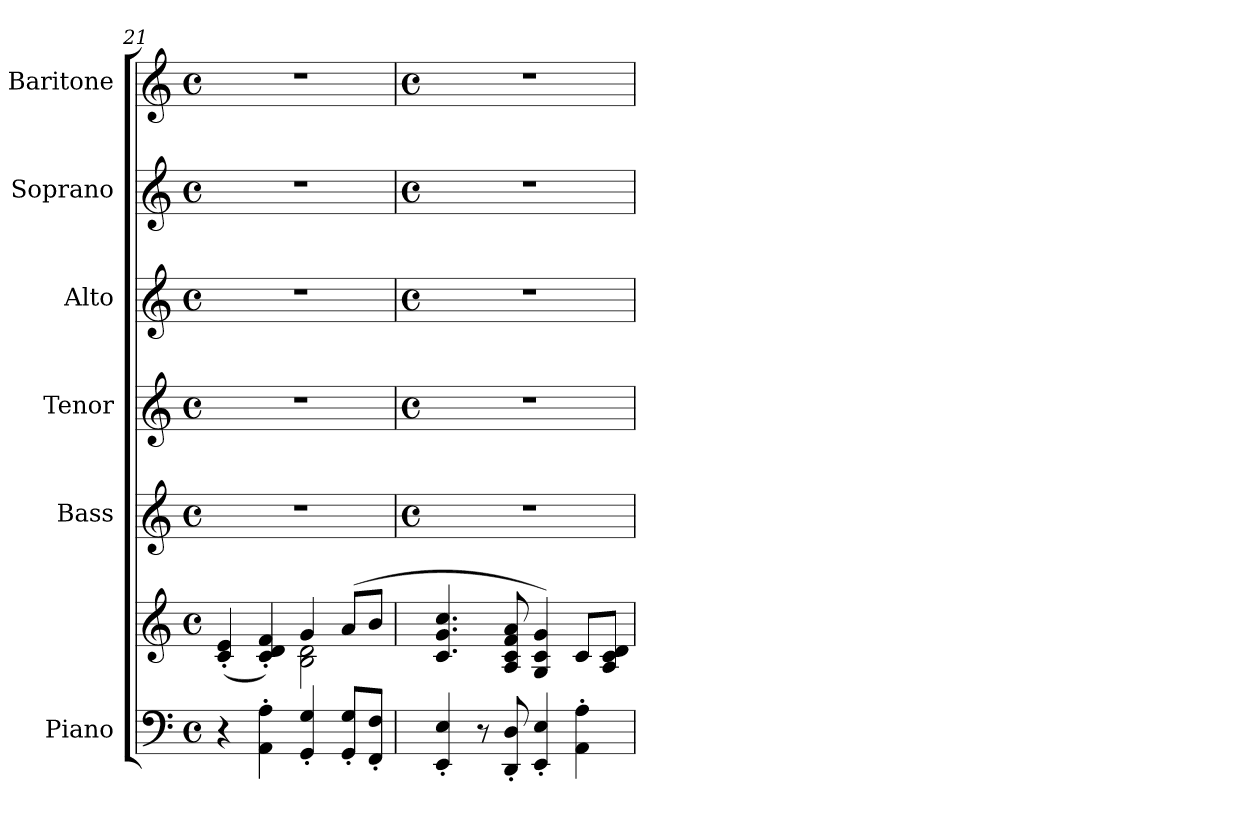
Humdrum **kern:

**kern	**kern	**kern	**kern	**kern	**kern	**kern
*part6	*part6	*part5	*part4	*part3	*part2	*part1
*staff7	*staff6	*staff5	*staff4	*staff3	*staff2	*staff1
*I"Piano	*	*I"Bass	*I"Tenor	*I"Alto	*I"Soprano	*I"Baritone
*	*	*I'B	*I'T	*I'A	*I'S	*
!!LO:LB:g=z
*clefF4	*clefG2	*clefG2	*clefG2	*clefG2	*clefG2	*clefG2
*k[]	*k[]	*k[]	*k[]	*k[]	*k[]	*k[]
*M4/4	*M4/4	*M4/4	*M4/4	*M4/4	*M4/4	*M4/4
*met(c)	*met(c)	*met(c)	*met(c)	*met(c)	*met(c)	*met(c)
=21	=21	=21	=21	=21	=21	=21
*	*^	*	*	*	*	*
4r	(<4c/' 4e/'	2ryy	1r	1r	1r	1r	1r
4AA\' 4A\'	4c/' 4d/' 4f/')	.	.	.	.	.	.
4GG/' 4G/'	4g/	2B\ 2d\	.	.	.	.	.
8GG/' 8G/'L	(<8a/L	.	.	.	.	.	.
8FF/' 8F/'J	8b/J	.	.	.	.	.	.
!!LO:PB:g=z
=22	=22	=22	=22	=22	=22	=22	=22
*	*	*	*M4/4	*M4/4	*M4/4	*M4/4	*M4/4
*	*	*	*met(c)	*met(c)	*met(c)	*met(c)	*met(c)
4EE/' 4E/'	4.c/ 4.g/ 4.cc/	2ryy	1r	1r	1r	1r	1r
8r	.	.	.	.	.	.	.
8DD/' 8D/'	8A/ 8c/ 8f/ 8a/	.	.	.	.	.	.
4EE/' 4E/'	4G/ 4c/ 4g/)	2ryy	.	.	.	.	.
4AA\' 4A\'	8c/L	.	.	.	.	.	.
.	8A/ 8c/ 8d/J	.	.	.	.	.	.
*	*v	*v	*	*	*	*	*
=	=	=	=	=	=	=
*-	*-	*-	*-	*-	*-	*-
